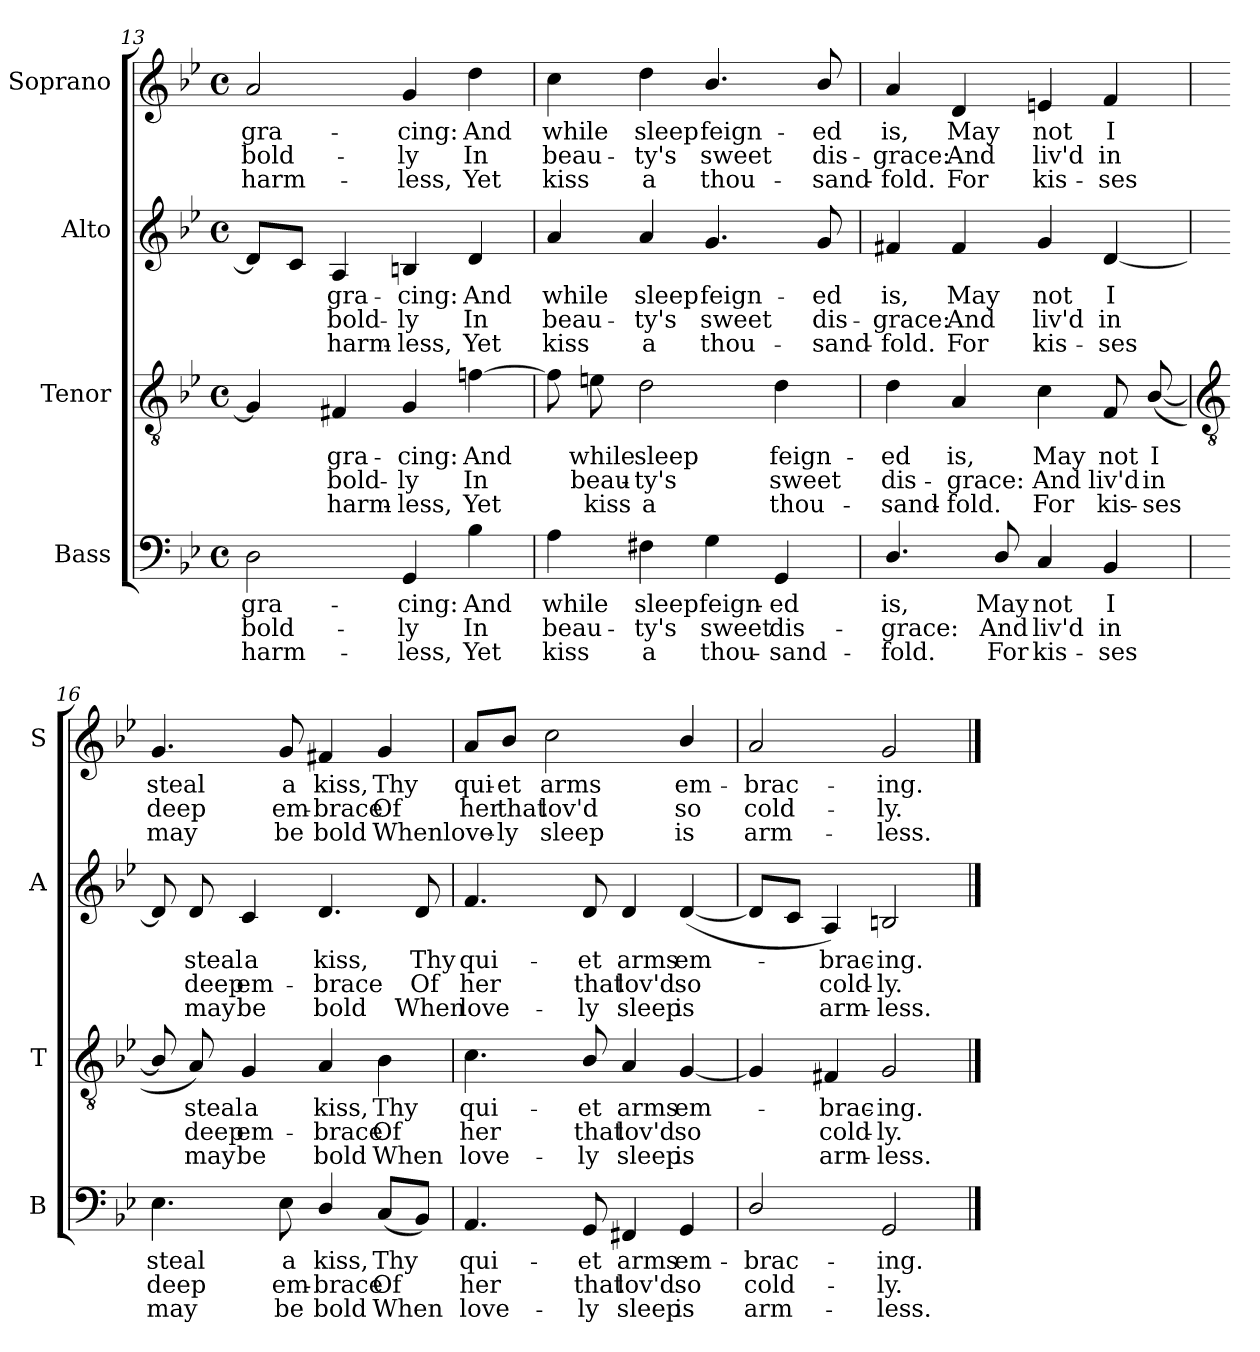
**kern	**text	**text	**text	**kern	**text	**text	**text	**kern	**text	**text	**text	**kern	**text	**text	**text
*part4	*part4	*part4	*part4	*part3	*part3	*part3	*part3	*part2	*part2	*part2	*part2	*part1	*part1	*part1	*part1
*staff4	*staff4	*staff4	*staff4	*staff3	*staff3	*staff3	*staff3	*staff2	*staff2	*staff2	*staff2	*staff1	*staff1	*staff1	*staff1
*I"Bass	*	*	*	*I"Tenor	*	*	*	*I"Alto	*	*	*	*I"Soprano	*	*	*
*I'B	*	*	*	*I'T	*	*	*	*I'A	*	*	*	*I'S	*	*	*
!!LO:LB:g=z
*clefF4	*	*	*	*clefGv2	*	*	*	*clefG2	*	*	*	*clefG2	*	*	*
*k[b-e-]	*	*	*	*k[b-e-]	*	*	*	*k[b-e-]	*	*	*	*k[b-e-]	*	*	*
*B-:	*	*	*	*B-:	*	*	*	*B-:	*	*	*	*B-:	*	*	*
*M4/4	*	*	*	*M4/4	*	*	*	*M4/4	*	*	*	*M4/4	*	*	*
*met(c)	*	*	*	*met(c)	*	*	*	*met(c)	*	*	*	*met(c)	*	*	*
=13	=13	=13	=13	=13	=13	=13	=13	=13	=13	=13	=13	=13	=13	=13	=13
!	!LO:LY:b	!LO:LY:b	!LO:LY:b	!	!	!	!	!	!	!	!	!	!LO:LY:b	!LO:LY:b	!LO:LY:b
2D	gra-	-bold-	-harm-	4G]	.	.	.	8dL]	.	.	.	2a	gra-	-bold-	-harm-
.	.	.	.	.	.	.	.	8cJ	.	.	.	.	.	.	.
!	!	!	!	!	!LO:LY:b	!LO:LY:b	!LO:LY:b	!	!LO:LY:b	!LO:LY:b	!LO:LY:b	!	!	!	!
.	.	.	.	4F#X	gra-	-bold-	-harm-	4A	gra-	-bold-	-harm-	.	.	.	.
!	!LO:LY:b	!LO:LY:b	!LO:LY:b	!	!LO:LY:b	!LO:LY:b	!LO:LY:b	!	!LO:LY:b	!LO:LY:b	!LO:LY:b	!	!LO:LY:b	!LO:LY:b	!LO:LY:b
4GG	-cing:	ly	less,	4G	-cing:	ly	less,	4Bn	-cing:	ly	less,	4g	-cing:	ly	less,
!	!LO:LY:b	!LO:LY:b	!LO:LY:b	!	!LO:LY:b	!LO:LY:b	!LO:LY:b	!	!LO:LY:b	!LO:LY:b	!LO:LY:b	!	!LO:LY:b	!LO:LY:b	!LO:LY:b
4B-	And	In	Yet	[4fn	And	In	Yet	4d	And	In	Yet	4dd	And	In	Yet
=14	=14	=14	=14	=14	=14	=14	=14	=14	=14	=14	=14	=14	=14	=14	=14
!	!LO:LY:b	!LO:LY:b	!LO:LY:b	!	!	!	!	!	!LO:LY:b	!LO:LY:b	!LO:LY:b	!	!LO:LY:b	!LO:LY:b	!LO:LY:b
4A	while	beau-	-kiss	8f]	.	.	.	4a	while	beau-	-kiss	4cc	while	beau-	-kiss
!	!	!	!	!	!LO:LY:b	!LO:LY:b	!LO:LY:b	!	!	!	!	!	!	!	!
.	.	.	.	8en	while	beau-	-kiss	.	.	.	.	.	.	.	.
!	!LO:LY:b	!LO:LY:b	!LO:LY:b	!	!LO:LY:b	!LO:LY:b	!LO:LY:b	!	!LO:LY:b	!LO:LY:b	!LO:LY:b	!	!LO:LY:b	!LO:LY:b	!LO:LY:b
4F#X	sleep	ty's	a	2d	sleep	ty's	a	4a	sleep	ty's	a	4dd	sleep	ty's	a
!	!LO:LY:b	!LO:LY:b	!LO:LY:b	!	!	!	!	!	!LO:LY:b	!LO:LY:b	!LO:LY:b	!	!LO:LY:b	!LO:LY:b	!LO:LY:b
4G	feign-	-sweet	thou-	.	.	.	.	4.g	feign-	-sweet	thou-	4.b-/	feign-	-sweet	thou-
!	!LO:LY:b	!LO:LY:b	!LO:LY:b	!	!LO:LY:b	!LO:LY:b	!LO:LY:b	!	!	!	!	!	!	!	!
4GG	-ed	dis-	-sand-	4d	feign-	-sweet	thou-	.	.	.	.	.	.	.	.
!	!	!	!	!	!	!	!	!	!LO:LY:b	!LO:LY:b	!LO:LY:b	!	!LO:LY:b	!LO:LY:b	!LO:LY:b
.	.	.	.	.	.	.	.	8g	-ed	dis-	-sand-	8b-/	-ed	dis-	-sand-
=15	=15	=15	=15	=15	=15	=15	=15	=15	=15	=15	=15	=15	=15	=15	=15
!	!LO:LY:b	!LO:LY:b	!LO:LY:b	!	!LO:LY:b	!LO:LY:b	!LO:LY:b	!	!LO:LY:b	!LO:LY:b	!LO:LY:b	!	!LO:LY:b	!LO:LY:b	!LO:LY:b
4.D/	-is,	grace:	fold.	4d	-ed	dis-	-sand-	4f#X	-is,	grace:	fold.	4a	-is,	grace:	fold.
!	!	!	!	!	!LO:LY:b	!LO:LY:b	!LO:LY:b	!	!LO:LY:b	!LO:LY:b	!LO:LY:b	!	!LO:LY:b	!LO:LY:b	!LO:LY:b
.	.	.	.	4A	-is,	grace:	fold.	4f#	May	And	For	4d	May	And	For
!	!LO:LY:b	!LO:LY:b	!LO:LY:b	!	!	!	!	!	!	!	!	!	!	!	!
8D/	May	And	For	.	.	.	.	.	.	.	.	.	.	.	.
!	!LO:LY:b	!LO:LY:b	!LO:LY:b	!	!LO:LY:b	!LO:LY:b	!LO:LY:b	!	!LO:LY:b	!LO:LY:b	!LO:LY:b	!	!LO:LY:b	!LO:LY:b	!LO:LY:b
4C	not	liv'd	kis-	4c	May	And	For	4g	not	liv'd	kis-	4en	not	liv'd	kis-
!	!LO:LY:b	!LO:LY:b	!LO:LY:b	!	!LO:LY:b	!LO:LY:b	!LO:LY:b	!	!LO:LY:b	!LO:LY:b	!LO:LY:b	!	!LO:LY:b	!LO:LY:b	!LO:LY:b
4BB-	-I	in	ses	8F	not	liv'd	kis-	[4d	-I	in	ses	4f	-I	in	ses
!	!	!	!	!	!LO:LY:b	!LO:LY:b	!LO:LY:b	!	!	!	!	!	!	!	!
.	.	.	.	(<[8B-/L	-I	in	ses	.	.	.	.	.	.	.	.
!!LO:LB:g=z
=16	=16	=16	=16	=16	=16	=16	=16	=16	=16	=16	=16	=16	=16	=16	=16
*	*	*	*	*clefGv2	*	*	*	*	*	*	*	*	*	*	*
!	!LO:LY:b	!LO:LY:b	!LO:LY:b	!	!	!	!	!	!	!	!	!	!LO:LY:b	!LO:LY:b	!LO:LY:b
4.E-	steal	deep	may	8B-/]	.	.	.	8d]	.	.	.	4.g	steal	deep	may
!	!	!	!	!	!LO:LY:b	!LO:LY:b	!LO:LY:b	!	!LO:LY:b	!LO:LY:b	!LO:LY:b	!	!	!	!
.	.	.	.	8A)	steal	deep	may	8d	steal	deep	may	.	.	.	.
!	!	!	!	!	!LO:LY:b	!LO:LY:b	!LO:LY:b	!	!LO:LY:b	!LO:LY:b	!LO:LY:b	!	!	!	!
.	.	.	.	4G	a	em-	-be	4c	a	em-	-be	.	.	.	.
!	!LO:LY:b	!LO:LY:b	!LO:LY:b	!	!	!	!	!	!	!	!	!	!LO:LY:b	!LO:LY:b	!LO:LY:b
8E-	a	em-	-be	.	.	.	.	.	.	.	.	8g	a	em-	-be
!	!LO:LY:b	!LO:LY:b	!LO:LY:b	!	!LO:LY:b	!LO:LY:b	!LO:LY:b	!	!LO:LY:b	!LO:LY:b	!LO:LY:b	!	!LO:LY:b	!LO:LY:b	!LO:LY:b
4D/	kiss,	brace	bold	4A	kiss,	brace	bold	4.d	kiss,	brace	bold	4f#X	kiss,	brace	bold
!	!LO:LY:b	!LO:LY:b	!LO:LY:b	!	!LO:LY:b	!LO:LY:b	!LO:LY:b	!	!	!	!	!	!LO:LY:b	!LO:LY:b	!LO:LY:b
(<8CL	Thy	Of	When	4B-	Thy	Of	When	.	.	.	.	4g	Thy	Of	When
!	!	!	!	!	!	!	!	!	!LO:LY:b	!LO:LY:b	!LO:LY:b	!	!	!	!
8BB-J)	.	.	.	.	.	.	.	8d	Thy	Of	When	.	.	.	.
=17	=17	=17	=17	=17	=17	=17	=17	=17	=17	=17	=17	=17	=17	=17	=17
!	!LO:LY:b	!LO:LY:b	!LO:LY:b	!	!LO:LY:b	!LO:LY:b	!LO:LY:b	!	!LO:LY:b	!LO:LY:b	!LO:LY:b	!	!LO:LY:b	!LO:LY:b	!LO:LY:b
4.AA	qui-	-her	love-	4.c	qui-	-her	love-	4.f	qui-	-her	love-	8a/L	qui-	-her	love-
!	!	!	!	!	!	!	!	!	!	!	!	!	!LO:LY:b	!LO:LY:b	!LO:LY:b
.	.	.	.	.	.	.	.	.	.	.	.	8b-/J	-et	that	ly
!	!	!	!	!	!	!	!	!	!	!	!	!	!LO:LY:b	!LO:LY:b	!LO:LY:b
.	.	.	.	.	.	.	.	.	.	.	.	2cc	arms	lov'd	sleep
!	!LO:LY:b	!LO:LY:b	!LO:LY:b	!	!LO:LY:b	!LO:LY:b	!LO:LY:b	!	!LO:LY:b	!LO:LY:b	!LO:LY:b	!	!	!	!
8GG	-et	that	ly	8B-/	-et	that	ly	8d	-et	that	ly	.	.	.	.
!	!LO:LY:b	!LO:LY:b	!LO:LY:b	!	!LO:LY:b	!LO:LY:b	!LO:LY:b	!	!LO:LY:b	!LO:LY:b	!LO:LY:b	!	!	!	!
4FF#X	arms	lov'd	sleep	4A	arms	lov'd	sleep	4d	arms	lov'd	sleep	.	.	.	.
!	!LO:LY:b	!LO:LY:b	!LO:LY:b	!	!LO:LY:b	!LO:LY:b	!LO:LY:b	!	!LO:LY:b	!LO:LY:b	!LO:LY:b	!	!LO:LY:b	!LO:LY:b	!LO:LY:b
4GG	em-	-so	is	[4G	em-	so	is	(<[4d	em-	so	is	4b-/	em-	-so	is
=18	=18	=18	=18	=18	=18	=18	=18	=18	=18	=18	=18	=18	=18	=18	=18
!	!LO:LY:b	!LO:LY:b	!LO:LY:b	!	!	!	!	!	!	!	!	!	!LO:LY:b	!LO:LY:b	!LO:LY:b
2D/	brac-	-cold-	-arm-	4G]	.	.	.	8dL]	.	.	.	2a	brac-	-cold-	-arm-
.	.	.	.	.	.	.	.	8cJ	.	.	.	.	.	.	.
!	!	!	!	!	!LO:LY:b	!LO:LY:b	!LO:LY:b	!	!LO:LY:b	!LO:LY:b	!LO:LY:b	!	!	!	!
.	.	.	.	4F#X	brac-	-cold-	-arm-	4A)	brac-	-cold-	-arm-	.	.	.	.
!	!LO:LY:b	!LO:LY:b	!LO:LY:b	!	!LO:LY:b	!LO:LY:b	!LO:LY:b	!	!LO:LY:b	!LO:LY:b	!LO:LY:b	!	!LO:LY:b	!LO:LY:b	!LO:LY:b
2GG	-ing.	ly.	less.	2G	-ing.	ly.	less.	2Bn	-ing.	ly.	less.	2g	-ing.	ly.	less.
==	==	==	==	==	==	==	==	==	==	==	==	==	==	==	==
*-	*-	*-	*-	*-	*-	*-	*-	*-	*-	*-	*-	*-	*-	*-	*-
